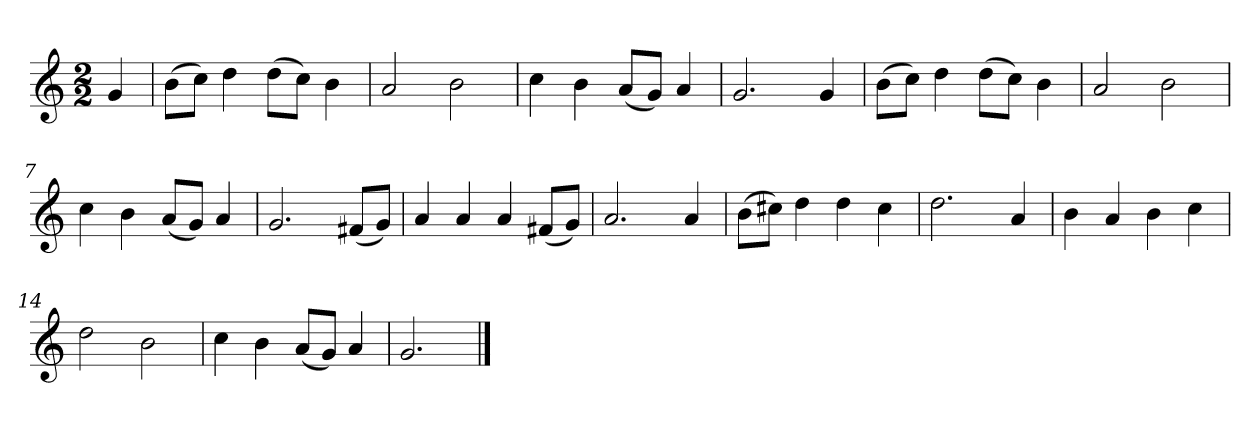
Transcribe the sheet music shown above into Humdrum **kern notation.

**kern
*part1
*staff1
*k[]
*M2/2
*MM120
=
4g
=1
(8bL
8ccJ)
4dd
(8ddL
8ccJ)
4b
=2
2a
2b
=3
4cc
4b
(8aL
8gJ)
4a
=4
2.g
4g
=5
(8bL
8ccJ)
4dd
(8ddL
8ccJ)
4b
=6
2a
2b
=7
4cc
4b
(8aL
8gJ)
4a
=8
2.g
(8f#XL
8gJ)
=9
4a
4a
4a
(8f#XL
8gJ)
=10
2.a
4a
=11
(8bL
8cc#XJ)
4dd
4dd
4cc#
=12
2.dd
4a
=13
4b
4a
4b
4cc
=14
2dd
2b
=15
4cc
4b
(8aL
8gJ)
4a
=16
2.g
==
*-
